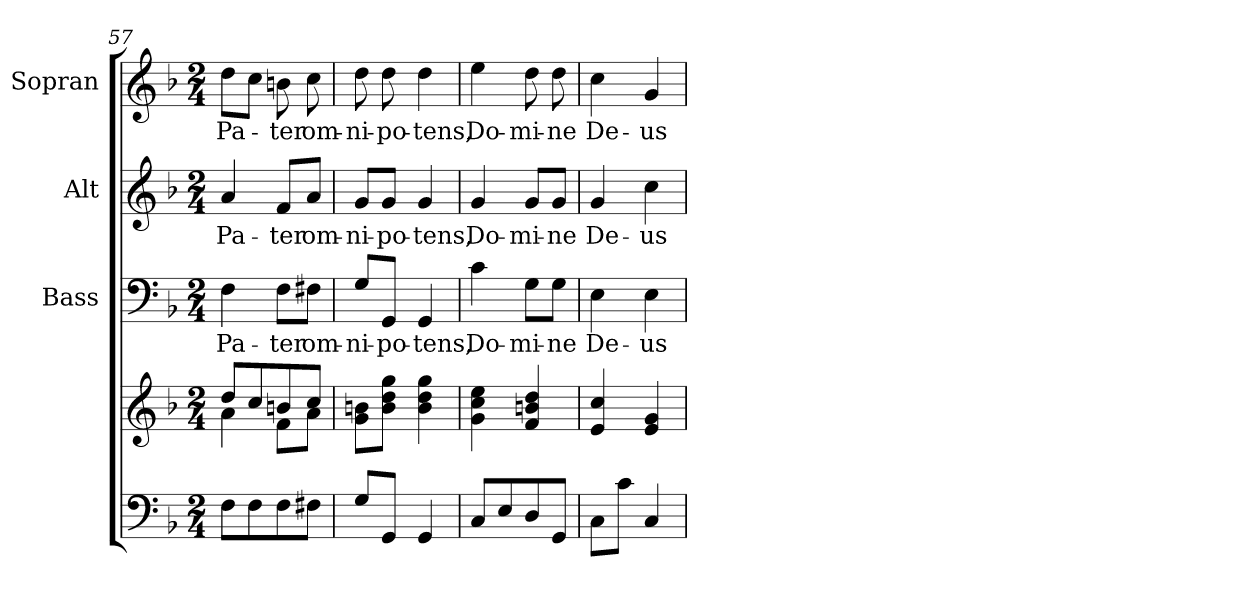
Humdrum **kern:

**kern	**kern	**kern	**text	**kern	**text	**kern	**text
*part4	*part4	*part3	*part3	*part2	*part2	*part1	*part1
*staff5	*staff4	*staff3	*staff3	*staff2	*staff2	*staff1	*staff1
*	*	*I"Bass	*	*I"Alt	*	*I"Sopran	*
*	*	*I'B.	*	*I'A.	*	*I'S.	*
*clefF4	*clefG2	*clefF4	*	*clefG2	*	*clefG2	*
*k[b-]	*k[b-]	*k[b-]	*	*k[b-]	*	*k[b-]	*
*F:	*F:	*F:	*	*F:	*	*F:	*
*M2/4	*M2/4	*M2/4	*	*M2/4	*	*M2/4	*
=57	=57	=57	=57	=57	=57	=57	=57
*	*^	*	*	*	*	*	*
!	!	!	!	!LO:LY:b	!	!LO:LY:b	!	!LO:LY:b
8F\L	8dd/L	4a\	4F\	Pa-	4a/	Pa-	8dd\L	Pa-
8F\	8cc/	.	.	.	.	.	8cc\J	.
!	!	!	!	!LO:LY:b	!	!LO:LY:b	!	!LO:LY:b
8F\	8bn/	8f\L	8F\L	-ter	8f/L	-ter	8bn\	-ter
!	!	!	!	!LO:LY:b	!	!LO:LY:b	!	!LO:LY:b
8F#X\J	8cc/J	8a\J	8F#X\J	om-	8a/J	om-	8cc\	om-
=58	=58	=58	=58	=58	=58	=58	=58	=58
!	!	!	!	!LO:LY:b	!	!LO:LY:b	!	!LO:LY:b
*	*v	*v	*	*	*	*	*	*
8G/L	8g\ 8bn\L	8G/L	-ni-	8g/L	-ni-	8dd\	-ni-
!	!	!	!LO:LY:b	!	!LO:LY:b	!	!LO:LY:b
8GG/J	8b\ 8dd\ 8gg\J	8GG/J	-po-	8g/J	-po-	8dd\	-po-
!	!	!	!LO:LY:b	!	!LO:LY:b	!	!LO:LY:b
4GG/	4b\ 4dd\ 4gg\	4GG/	-tens,	4g/	-tens,	4dd\	-tens,
=59	=59	=59	=59	=59	=59	=59	=59
!	!	!	!LO:LY:b	!	!LO:LY:b	!	!LO:LY:b
8C/L	4g\ 4cc\ 4ee\	4c\	Do-	4g/	Do-	4ee\	Do-
8E/	.	.	.	.	.	.	.
!	!	!	!LO:LY:b	!	!LO:LY:b	!	!LO:LY:b
8D/	4f/ 4bn/ 4dd/	8G\L	-mi-	8g/L	-mi-	8dd\	-mi-
!	!	!	!LO:LY:b	!	!LO:LY:b	!	!LO:LY:b
8GG/J	.	8G\J	-ne	8g/J	-ne	8dd\	-ne
=60	=60	=60	=60	=60	=60	=60	=60
!	!	!	!LO:LY:b	!	!LO:LY:b	!	!LO:LY:b
8C\L	4e/ 4cc/	4E\	De-	4g/	De-	4cc\	De-
8c\J	.	.	.	.	.	.	.
!	!	!	!LO:LY:b	!	!LO:LY:b	!	!LO:LY:b
4C/	4e/ 4g/	4E\	-us	4cc\	-us	4g/	-us
=	=	=	=	=	=	=	=
*-	*-	*-	*-	*-	*-	*-	*-
